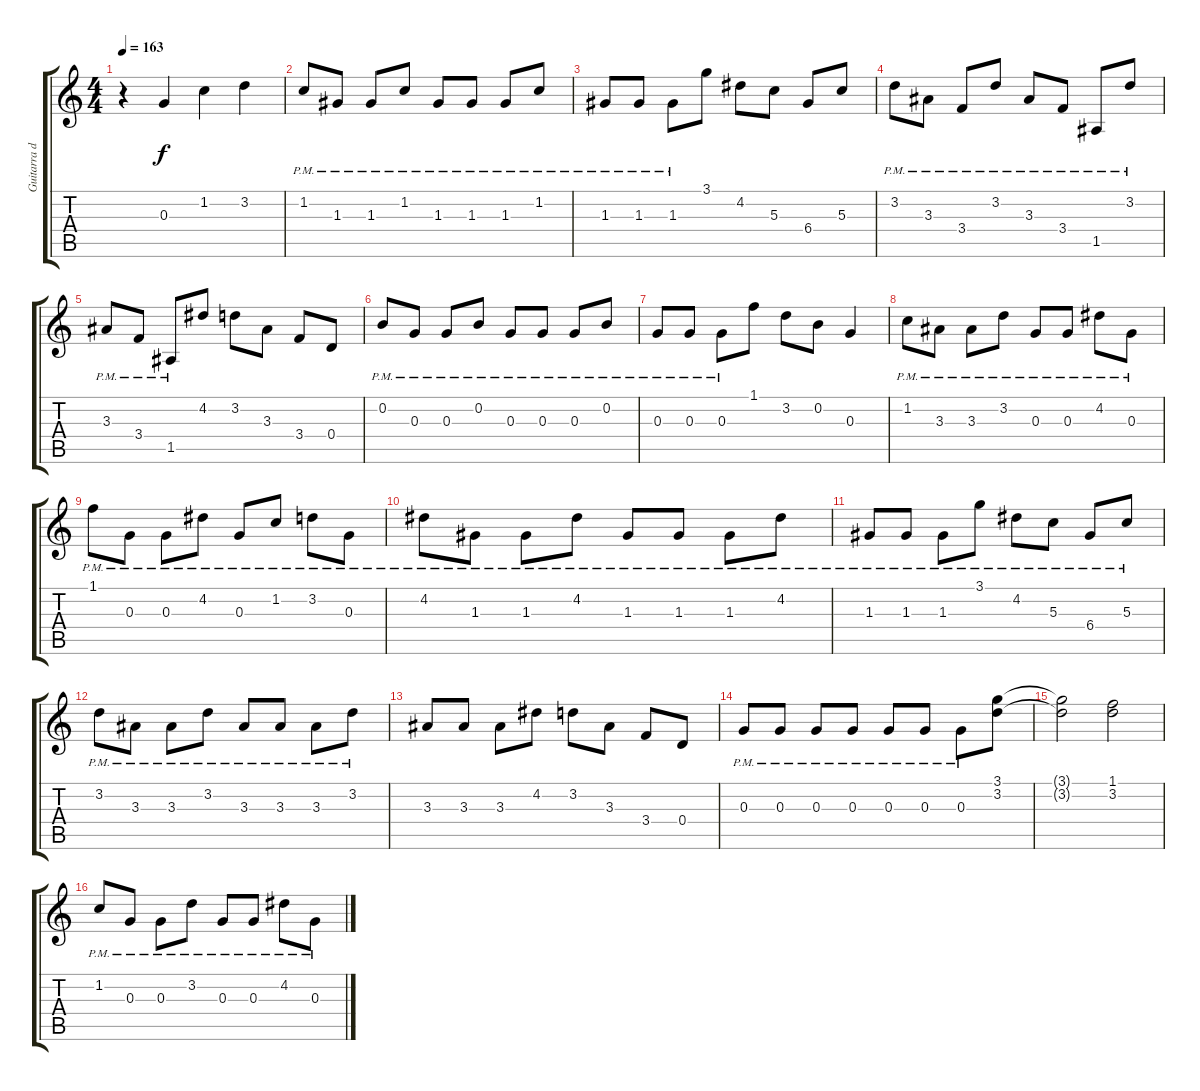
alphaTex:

\track ("Guitarra de Apoyo" "Guitarra d") {instrument distortionguitar}
\staff {score tabs}
\tuning (E4 B3 G3 D3 A2 E2) {hide}
\ts (4 4)
\tempo 163
\clef g2
\ks c
r.4{dy f} 0.3.4 1.2.4 3.2.4 |
1.2{pm}.8 1.3{pm}.8 1.3{pm}.8 1.2{pm}.8 1.3{pm}.8 1.3{pm}.8 1.3{pm}.8 1.2{pm}.8 |
1.3{pm}.8 1.3{pm}.8 1.3{pm}.8 3.1.8 4.2.8 5.3.8 6.4.8 5.3.8 |
3.2{pm}.8 3.3{pm}.8 3.4{pm}.8 3.2{pm}.8 3.3{pm}.8 3.4{pm}.8 1.5{pm}.8 3.2{pm}.8 |
3.3{pm}.8 3.4{pm}.8 1.5{pm}.8 4.2.8 3.2.8 3.3.8 3.4.8 0.4.8 |
0.2{pm}.8 0.3{pm}.8 0.3{pm}.8 0.2{pm}.8 0.3{pm}.8 0.3{pm}.8 0.3{pm}.8 0.2{pm}.8 |
0.3{pm}.8 0.3{pm}.8 0.3{pm}.8 1.1.8 3.2.8 0.2.8 0.3.4 |
1.2{pm}.8 3.3{pm}.8 3.3{pm}.8 3.2{pm}.8 0.3{pm}.8 0.3{pm}.8 4.2{pm}.8 0.3{pm}.8 |
1.1{pm}.8 0.3{pm}.8 0.3{pm}.8 4.2{pm}.8 0.3{pm}.8 1.2{pm}.8 3.2{pm}.8 0.3{pm}.8 |
4.2{pm}.8 1.3{pm}.8 1.3{pm}.8 4.2{pm}.8 1.3{pm}.8 1.3{pm}.8 1.3{pm}.8 4.2{pm}.8 |
1.3{pm}.8 1.3{pm}.8 1.3{pm}.8 3.1{pm}.8 4.2{pm}.8 5.3{pm}.8 6.4{pm}.8 5.3{pm}.8 |
3.2{pm}.8 3.3{pm}.8 3.3{pm}.8 3.2{pm}.8 3.3{pm}.8 3.3{pm}.8 3.3{pm}.8 3.2{pm}.8 |
3.3.8 3.3.8 3.3.8 4.2.8 3.2.8 3.3.8 3.4.8 0.4.8 |
0.3{pm}.8 0.3{pm}.8 0.3{pm}.8 0.3{pm}.8 0.3{pm}.8 0.3{pm}.8 0.3{pm}.8 (3.1 3.2).8 |
(3.1{t} 3.2{t}).2 (1.1 3.2).2 |
1.2{pm}.8 0.3{pm}.8 0.3{pm}.8 3.2{pm}.8 0.3{pm}.8 0.3{pm}.8 4.2{pm}.8 0.3{pm}.8
